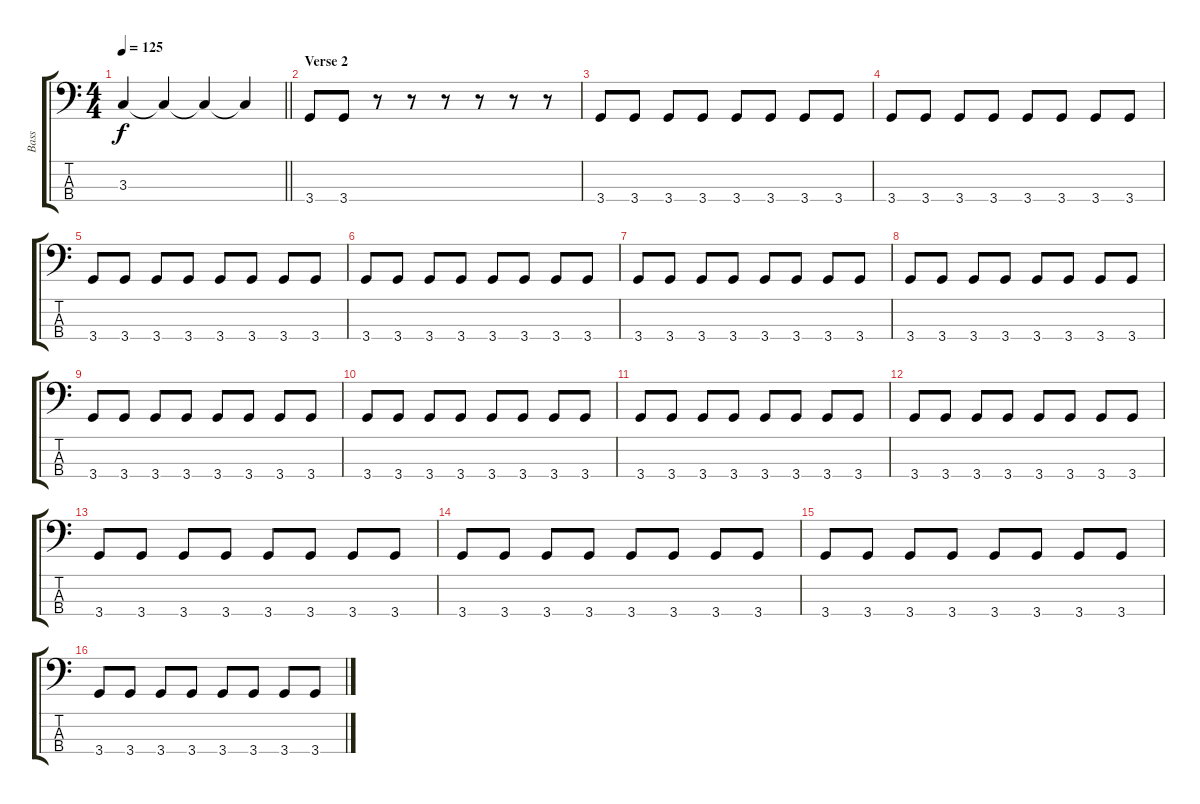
\track ("Bass" "Bass") {instrument electricbassfinger}
\staff {score tabs}
\tuning (G2 D2 A1 E1) {hide}
\ts (4 4)
\tempo 125
\clef f4
\barLineRight lightlight
\ks c
3.3{t}.4{dy f} 3.3{t}.4 3.3{t}.4 3.3{t}.4 |
\section ("" "Verse 2")
3.4.8 3.4.8 r.8 r.8 r.8 r.8 r.8 r.8 |
3.4.8 3.4.8 3.4.8 3.4.8 3.4.8 3.4.8 3.4.8 3.4.8 |
3.4.8 3.4.8 3.4.8 3.4.8 3.4.8 3.4.8 3.4.8 3.4.8 |
3.4.8 3.4.8 3.4.8 3.4.8 3.4.8 3.4.8 3.4.8 3.4.8 |
3.4.8 3.4.8 3.4.8 3.4.8 3.4.8 3.4.8 3.4.8 3.4.8 |
3.4.8 3.4.8 3.4.8 3.4.8 3.4.8 3.4.8 3.4.8 3.4.8 |
3.4.8 3.4.8 3.4.8 3.4.8 3.4.8 3.4.8 3.4.8 3.4.8 |
3.4.8 3.4.8 3.4.8 3.4.8 3.4.8 3.4.8 3.4.8 3.4.8 |
3.4.8 3.4.8 3.4.8 3.4.8 3.4.8 3.4.8 3.4.8 3.4.8 |
3.4.8 3.4.8 3.4.8 3.4.8 3.4.8 3.4.8 3.4.8 3.4.8 |
3.4.8 3.4.8 3.4.8 3.4.8 3.4.8 3.4.8 3.4.8 3.4.8 |
3.4.8 3.4.8 3.4.8 3.4.8 3.4.8 3.4.8 3.4.8 3.4.8 |
3.4.8 3.4.8 3.4.8 3.4.8 3.4.8 3.4.8 3.4.8 3.4.8 |
3.4.8 3.4.8 3.4.8 3.4.8 3.4.8 3.4.8 3.4.8 3.4.8 |
3.4.8 3.4.8 3.4.8 3.4.8 3.4.8 3.4.8 3.4.8 3.4.8
